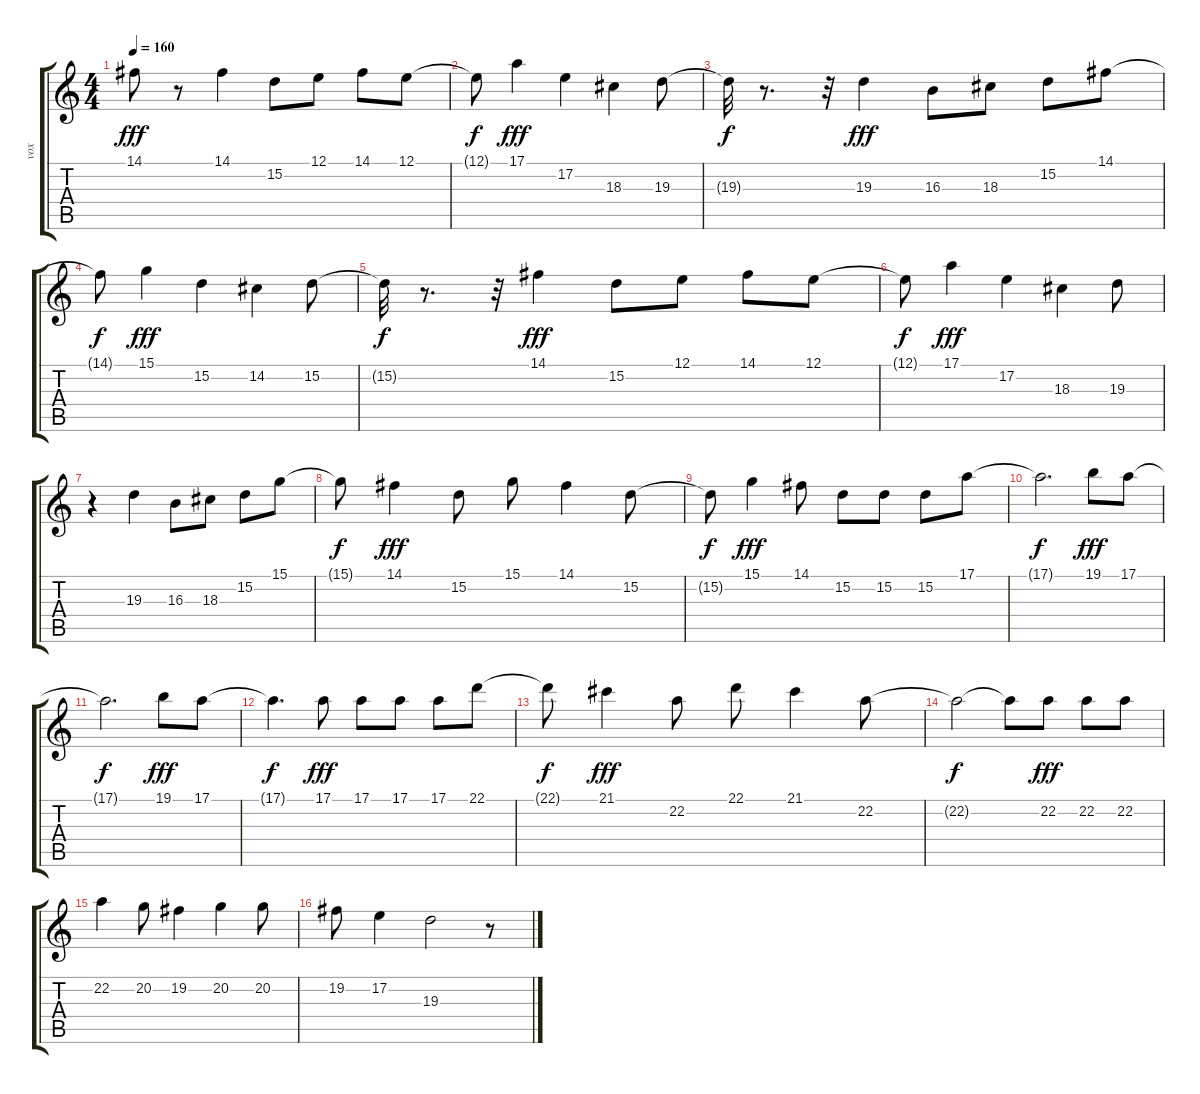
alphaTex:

\track ("vox" "vox") {instrument brightacousticpiano}
\staff {score tabs}
\tuning (E4 B3 G3 D3 A2 E2) {hide}
\ts (4 4)
\tempo 160
\clef g2
\ks c
14.1.8{dy fff} r.8 14.1.4 15.2.8 12.1.8 14.1.8 12.1.8 |
12.1{t}.8{dy f} 17.1.4{dy fff} 17.2.4 18.3.4 19.3.8 |
19.3{t}.32{dy f} r.8{d} r.32 19.3.4{dy fff} 16.3.8 18.3.8 15.2.8 14.1.8 |
14.1{t}.8{dy f} 15.1.4{dy fff} 15.2.4 14.2.4 15.2.8 |
15.2{t}.32{dy f} r.8{d} r.32 14.1.4{dy fff} 15.2.8 12.1.8 14.1.8 12.1.8 |
12.1{t}.8{dy f} 17.1.4{dy fff} 17.2.4 18.3.4 19.3.8 |
r.4 19.3.4 16.3.8 18.3.8 15.2.8 15.1.8 |
15.1{t}.8{dy f} 14.1.4{dy fff} 15.2.8 15.1.8 14.1.4 15.2.8 |
15.2{t}.8{dy f} 15.1.4{dy fff} 14.1.8 15.2.8 15.2.8 15.2.8 17.1.8 |
17.1{t}.2{d dy f} 19.1.8{dy fff} 17.1.8 |
17.1{t}.2{d dy f} 19.1.8{dy fff} 17.1.8 |
17.1{t}.4{d dy f} 17.1.8{dy fff} 17.1.8 17.1.8 17.1.8 22.1.8 |
22.1{t}.8{dy f} 21.1.4{dy fff} 22.2.8 22.1.8 21.1.4 22.2.8 |
22.2{t}.2{dy f} 22.2{t}.8 22.2.8{dy fff} 22.2.8 22.2.8 |
22.2.4 20.2.8 19.2.4 20.2.4 20.2.8 |
19.2.8 17.2.4 19.3.2 r.8
